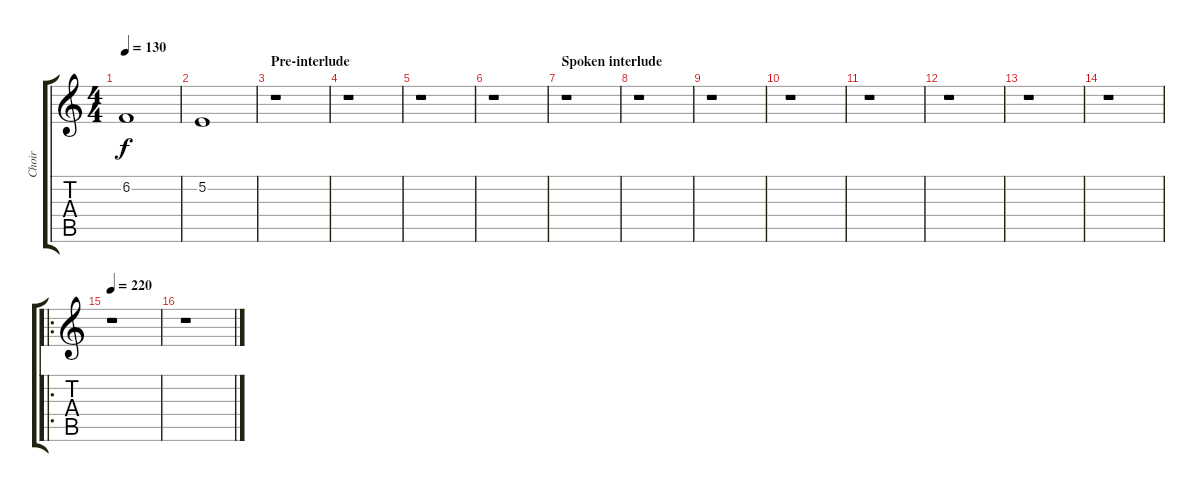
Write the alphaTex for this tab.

\track ("Choir" "Choir") {instrument choiraahs}
\staff {score tabs}
\tuning (E4 B3 G3 D3 A2 E2) {hide}
\ts (4 4)
\tempo 130
\clef g2
\ks c
6.2.1{dy f} |
5.2.1 |
\section ("" "Pre-interlude")
r.1 |
r.1 |
r.1 |
r.1 |
\section ("" "Spoken interlude")
r.1 |
r.1 |
r.1 |
r.1 |
r.1 |
r.1 |
r.1 |
r.1 |
\ro
\tempo 220
r.1 |
r.1
